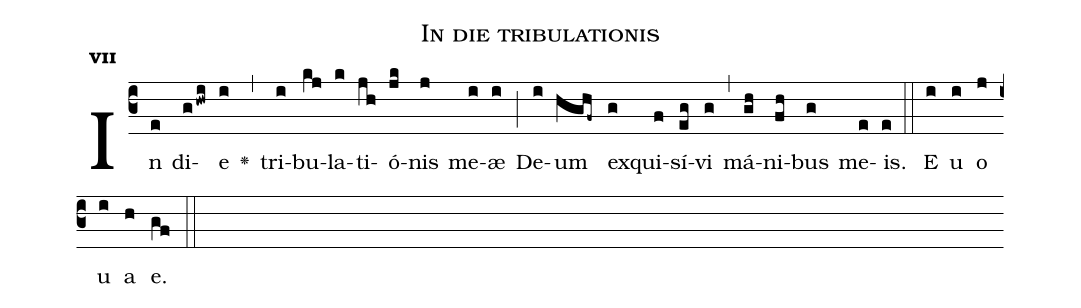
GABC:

name:In die tribulationis;
office-part:Antiphona;
mode:7;
%%
initial-style: 1;
name: In die tribulationis
book: Antiphonae & Responsoria/Tomus II, p. 119;
occasion: Hebdomada Sancta Feria IV;
office-part: Laudes Ant 1;
user-notes: ;
commentary: ;
annotation: 7a;
centering-scheme: english;
fontsize: 12;
font: OFLSortsMillGoudy;
height: 11;
width: 4.5;
%%
(c3)In(e) di(ghwi)e(i) <v>\greheightstar</v>(,) tri(i)bu(kj)la(k)ti(jh)ó(jk)nis(j) me(i)æ(i) (;) De(i)um(hghf~) ex(g)qui(f)sí(eg)vi(g) (,) má(gh)ni(fh)bus(g) me(e)is.(e) (::)
E(i) u(i) o(j) u(i) a(h) e.(gf) (::)
